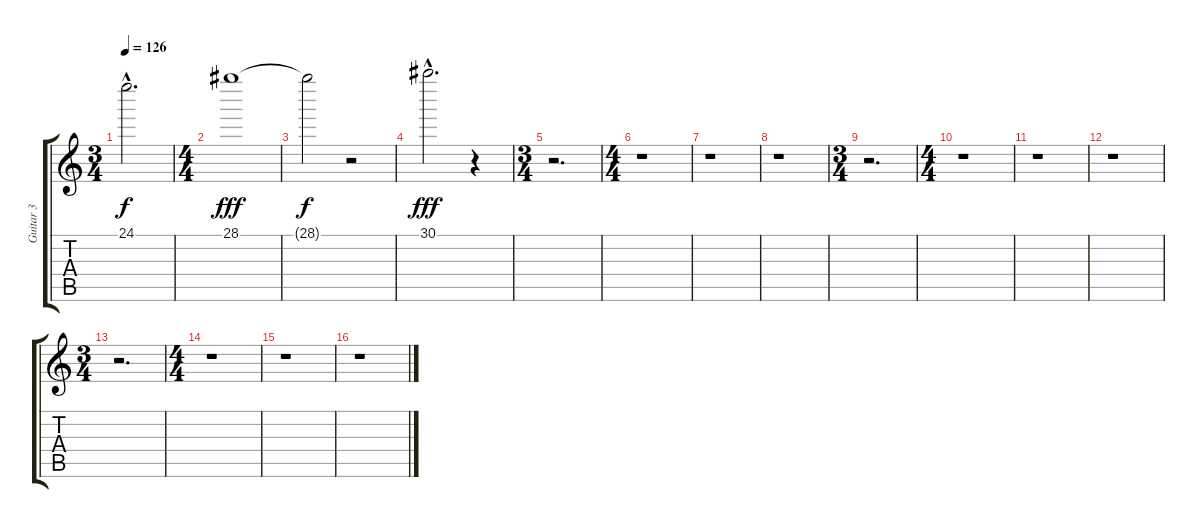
\track ("Guitar 3" "Guitar 3") {instrument distortionguitar}
\staff {score tabs}
\tuning (E4 B3 G3 D3 A2 E2) {hide}
\ts (3 4)
\tempo 126
\clef g2
\ks c
24.1{hac t}.2{d dy f} |
\ts (4 4)
28.1.1{dy fff} |
28.1{t}.2{dy f} r.2 |
30.1{hac}.2{d dy fff} r.4 |
\ts (3 4)
r.2{d} |
\ts (4 4)
r.1 |
r.1 |
r.1 |
\ts (3 4)
r.2{d} |
\ts (4 4)
r.1 |
r.1 |
r.1 |
\ts (3 4)
r.2{d} |
\ts (4 4)
r.1 |
r.1 |
r.1
